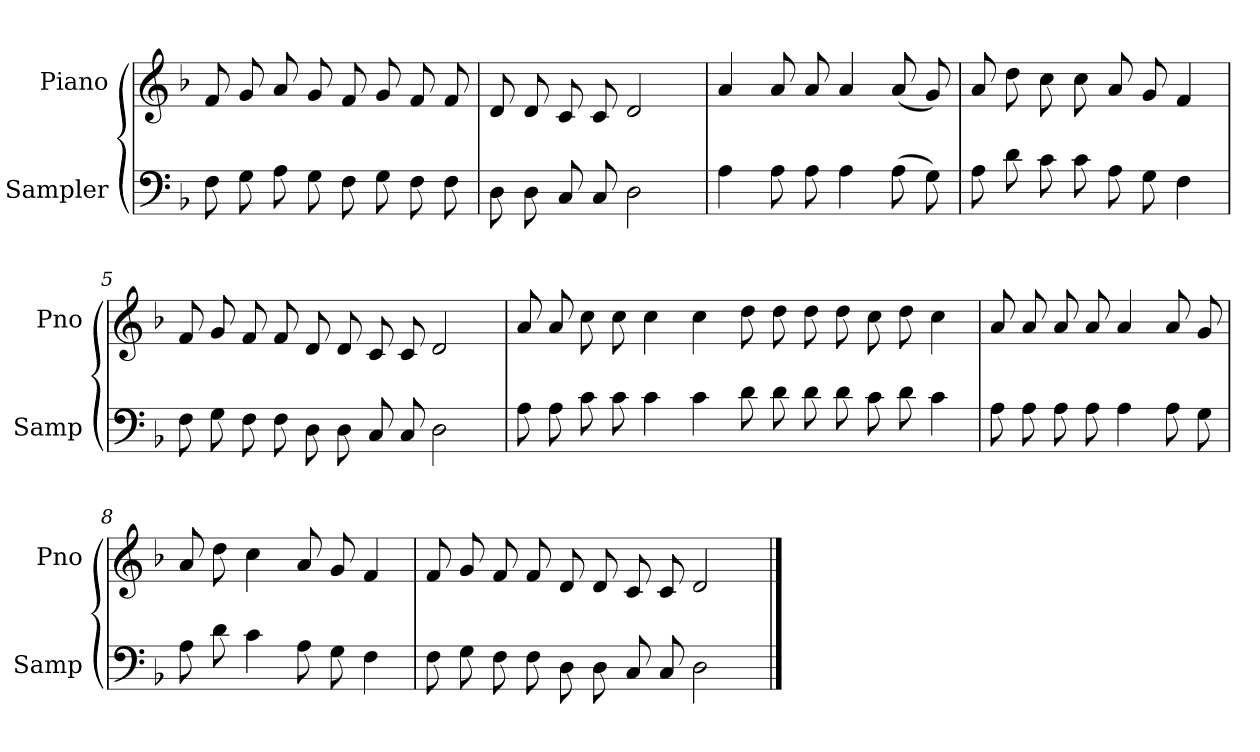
**kern	**kern
*part2	*part1
*staff2	*staff1
*I"Sampler	*I"Piano
*I'Samp	*I'Pno
*clefF4	*clefG2
*k[b-]	*k[b-]
*F:	*F:
=1	=1
8F	8f
8G	8g
8A	8a
8G	8g
8F	8f
8G	8g
8F	8f
8F	8f
=2	=2
8D	8d
8D	8d
8C	8c
8C	8c
2D	2d
=3	=3
4A	4a
8A	8a
8A	8a
4A	4a
(8A\	(8a/
8G\)	8g/)
=4	=4
8A	8a
8d	8dd
8c	8cc
8c	8cc
8A	8a
8G	8g
4F	4f
=5	=5
8F	8f
8G	8g
8F	8f
8F	8f
8D	8d
8D	8d
8C	8c
8C	8c
2D	2d
=6	=6
8A	8a
8A	8a
8c	8cc
8c	8cc
4c	4cc
4c	4cc
8d	8dd
8d	8dd
8d	8dd
8d	8dd
8c	8cc
8d	8dd
4c	4cc
=7	=7
8A	8a
8A	8a
8A	8a
8A	8a
4A	4a
8A	8a
8G	8g
=8	=8
8A	8a
8d	8dd
4c	4cc
8A	8a
8G	8g
4F	4f
=9	=9
8F	8f
8G	8g
8F	8f
8F	8f
8D	8d
8D	8d
8C	8c
8C	8c
2D	2d
==	==
*-	*-
